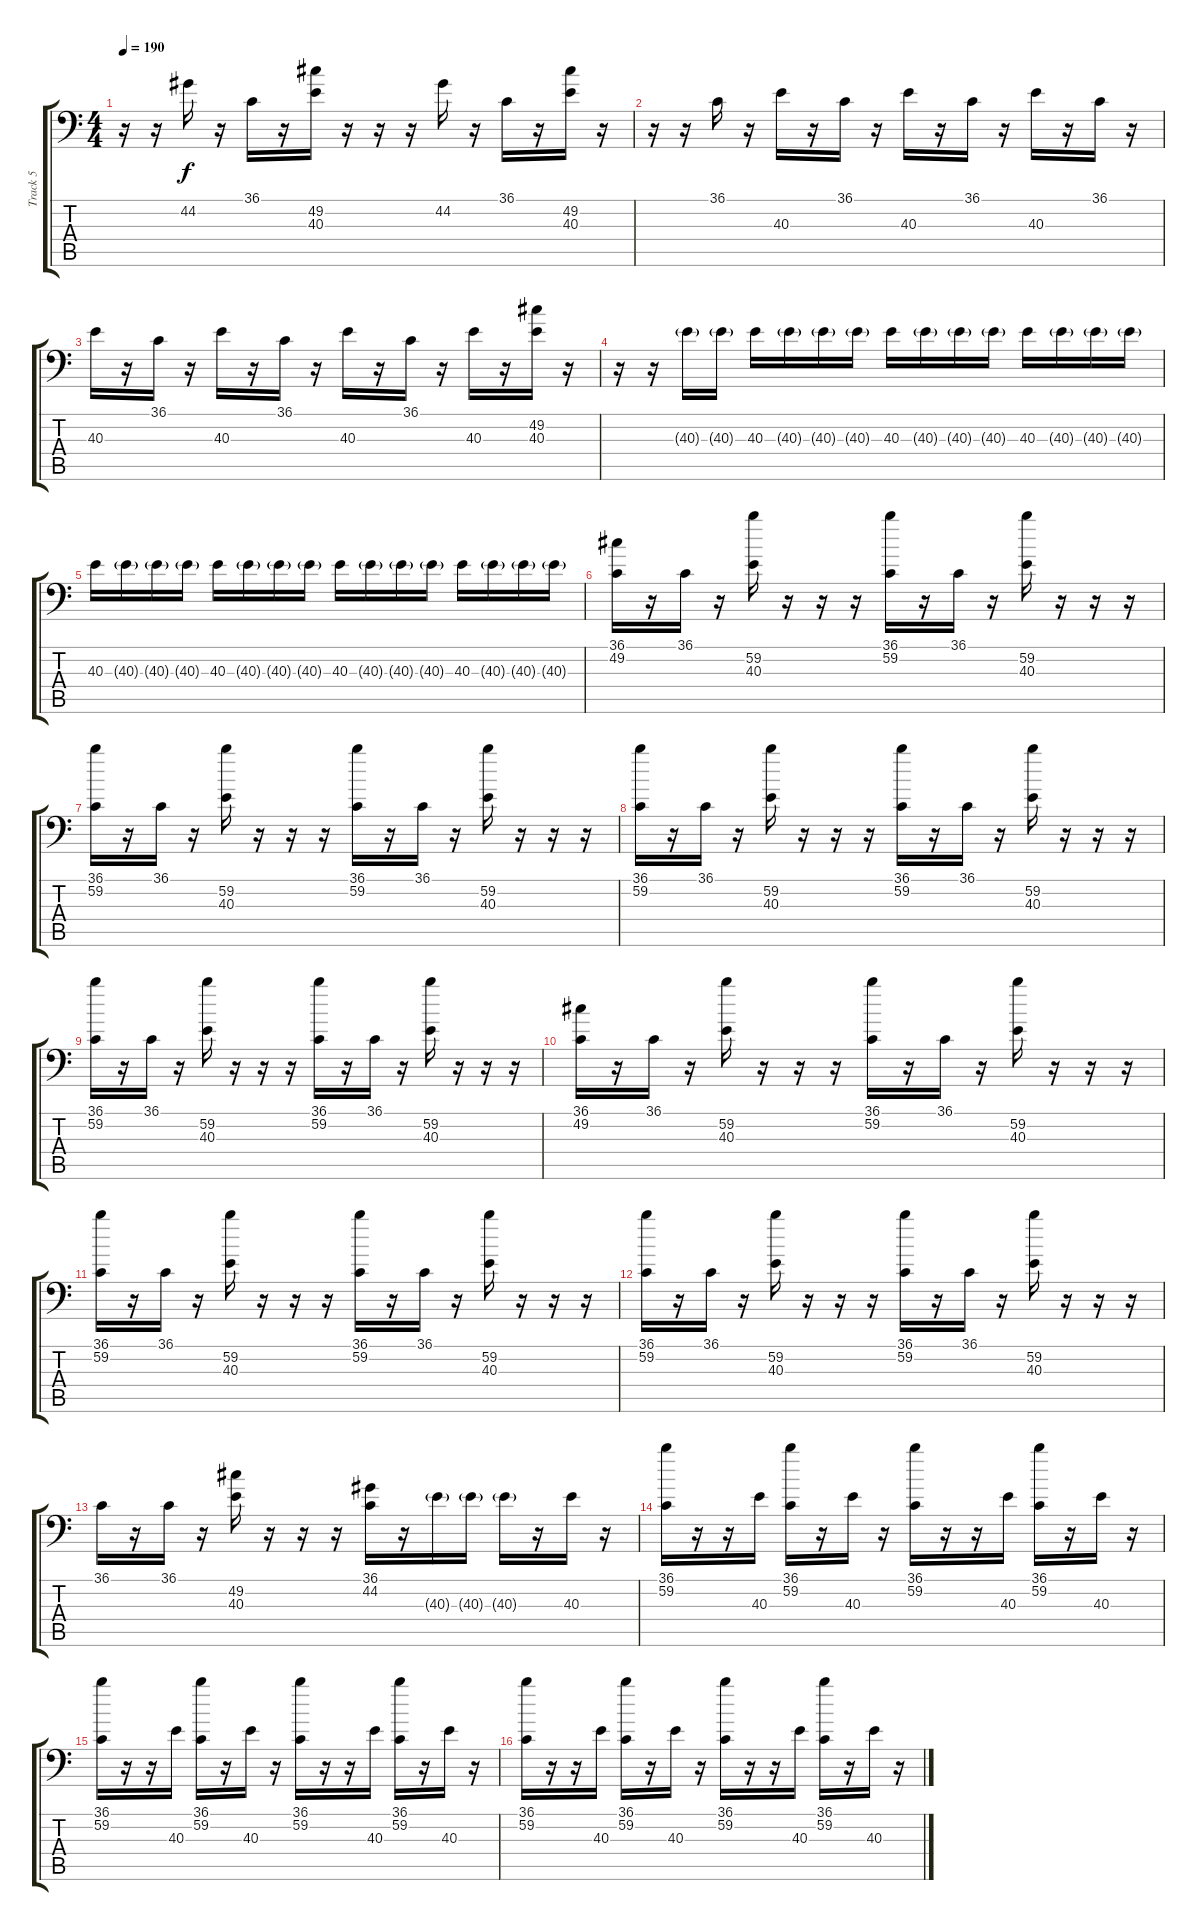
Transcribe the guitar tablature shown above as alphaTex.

\track ("Track 5" "Track 5") {instrument acousticgrandpiano}
\staff {score tabs}
\tuning (C-1 C-1 C-1 C-1 C-1 C-1) {hide}
\ts (4 4)
\tempo 190
\clef f4
\ks c
r.16{dy f} r.16 44.2.16 r.16 36.1.16 r.16 (49.2 40.3).16 r.16 r.16 r.16 44.2.16 r.16 36.1.16 r.16 (49.2 40.3).16 r.16 |
r.16 r.16 36.1.16 r.16 40.3.16 r.16 36.1.16 r.16 40.3.16 r.16 36.1.16 r.16 40.3.16 r.16 36.1.16 r.16 |
40.3.16 r.16 36.1.16 r.16 40.3.16 r.16 36.1.16 r.16 40.3.16 r.16 36.1.16 r.16 40.3.16 r.16 (49.2 40.3).16 r.16 |
r.16 r.16 40.3{g}.16 40.3{g}.16 40.3.16 40.3{g}.16 40.3{g}.16 40.3{g}.16 40.3.16 40.3{g}.16 40.3{g}.16 40.3{g}.16 40.3.16 40.3{g}.16 40.3{g}.16 40.3{g}.16 |
40.3.16 40.3{g}.16 40.3{g}.16 40.3{g}.16 40.3.16 40.3{g}.16 40.3{g}.16 40.3{g}.16 40.3.16 40.3{g}.16 40.3{g}.16 40.3{g}.16 40.3.16 40.3{g}.16 40.3{g}.16 40.3{g}.16 |
(36.1 49.2).16 r.16 36.1.16 r.16 (59.2 40.3).16 r.16 r.16 r.16 (36.1 59.2).16 r.16 36.1.16 r.16 (59.2 40.3).16 r.16 r.16 r.16 |
(36.1 59.2).16 r.16 36.1.16 r.16 (59.2 40.3).16 r.16 r.16 r.16 (36.1 59.2).16 r.16 36.1.16 r.16 (59.2 40.3).16 r.16 r.16 r.16 |
(36.1 59.2).16 r.16 36.1.16 r.16 (59.2 40.3).16 r.16 r.16 r.16 (36.1 59.2).16 r.16 36.1.16 r.16 (59.2 40.3).16 r.16 r.16 r.16 |
(36.1 59.2).16 r.16 36.1.16 r.16 (59.2 40.3).16 r.16 r.16 r.16 (36.1 59.2).16 r.16 36.1.16 r.16 (59.2 40.3).16 r.16 r.16 r.16 |
(36.1 49.2).16 r.16 36.1.16 r.16 (59.2 40.3).16 r.16 r.16 r.16 (36.1 59.2).16 r.16 36.1.16 r.16 (59.2 40.3).16 r.16 r.16 r.16 |
(36.1 59.2).16 r.16 36.1.16 r.16 (59.2 40.3).16 r.16 r.16 r.16 (36.1 59.2).16 r.16 36.1.16 r.16 (59.2 40.3).16 r.16 r.16 r.16 |
(36.1 59.2).16 r.16 36.1.16 r.16 (59.2 40.3).16 r.16 r.16 r.16 (36.1 59.2).16 r.16 36.1.16 r.16 (59.2 40.3).16 r.16 r.16 r.16 |
36.1.16 r.16 36.1.16 r.16 (49.2 40.3).16 r.16 r.16 r.16 (36.1 44.2).16 r.16 40.3{g}.16 40.3{g}.16 40.3{g}.16 r.16 40.3.16 r.16 |
(36.1 59.2).16 r.16 r.16 40.3.16 (36.1 59.2).16 r.16 40.3.16 r.16 (36.1 59.2).16 r.16 r.16 40.3.16 (36.1 59.2).16 r.16 40.3.16 r.16 |
(36.1 59.2).16 r.16 r.16 40.3.16 (36.1 59.2).16 r.16 40.3.16 r.16 (36.1 59.2).16 r.16 r.16 40.3.16 (36.1 59.2).16 r.16 40.3.16 r.16 |
(36.1 59.2).16 r.16 r.16 40.3.16 (36.1 59.2).16 r.16 40.3.16 r.16 (36.1 59.2).16 r.16 r.16 40.3.16 (36.1 59.2).16 r.16 40.3.16 r.16
